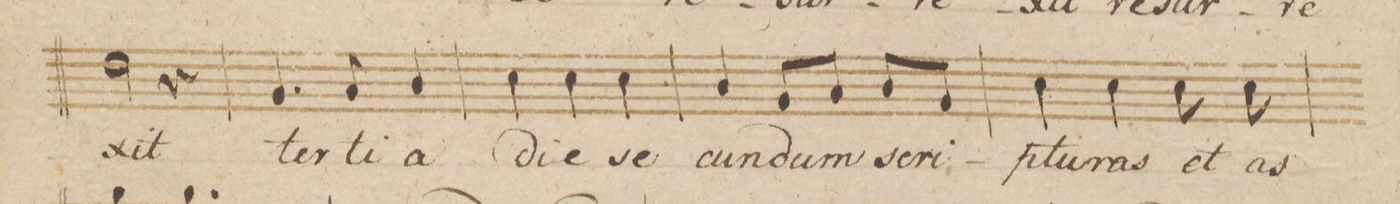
**kern	**text	**dynam
*I"Tenore.	*	*
*clefC4	*	*
*k[b-]	*	*
*met(c|)	*	*
*M3/4	*	*
2c\	-xit	.
4r	.	.
=134	=134	=134
4.F/	ter-	.
8G/	-ti-	.
4A/	-a	.
=135	=135	=135
4B-\	Di-	.
4B-\	-e	.
4B-\	se-	.
=136	=136	=136
4A/	-cun-	.
8F/L	-dum	.
8G/J	.	.
8A/L	scri-	.
8F/J	.	.
=137	=137	=137
4B-\	-ptu-	.
4B-\	-ras	.
8B-\	et	.
8B-\	as-	.
=138	=138	=138
*-	*-	*-
